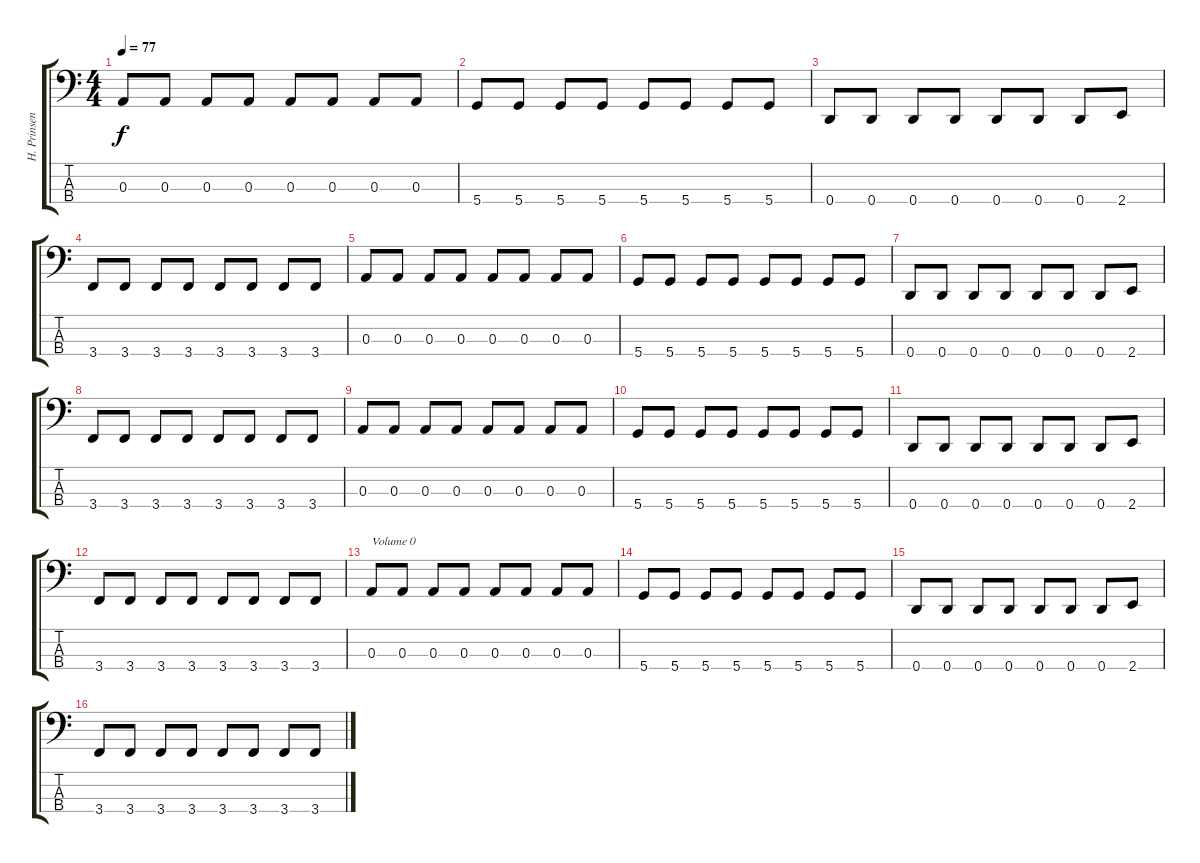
\track ("H. Prinsen Geerligs" "H. Prinsen") {instrument electricbassfinger}
\staff {score tabs}
\tuning (G2 D2 A1 D1) {hide}
\ts (4 4)
\tempo 77
\clef f4
\ks c
0.3.8{dy f volume 12} 0.3.8 0.3.8 0.3.8 0.3.8 0.3.8 0.3.8 0.3.8 |
5.4.8{volume 12} 5.4.8 5.4.8 5.4.8 5.4.8 5.4.8 5.4.8 5.4.8 |
0.4.8{volume 10} 0.4.8 0.4.8 0.4.8 0.4.8 0.4.8 0.4.8 2.4.8 |
3.4.8{volume 10} 3.4.8 3.4.8 3.4.8 3.4.8 3.4.8 3.4.8 3.4.8 |
0.3.8{volume 9} 0.3.8 0.3.8 0.3.8 0.3.8 0.3.8 0.3.8 0.3.8 |
5.4.8{volume 9} 5.4.8 5.4.8 5.4.8 5.4.8 5.4.8 5.4.8 5.4.8 |
0.4.8{volume 8} 0.4.8 0.4.8 0.4.8 0.4.8 0.4.8 0.4.8 2.4.8 |
3.4.8{volume 8} 3.4.8 3.4.8 3.4.8 3.4.8 3.4.8 3.4.8 3.4.8 |
0.3.8{volume 7} 0.3.8 0.3.8 0.3.8 0.3.8 0.3.8 0.3.8 0.3.8 |
5.4.8{volume 7} 5.4.8 5.4.8 5.4.8 5.4.8 5.4.8 5.4.8 5.4.8 |
0.4.8{volume 5} 0.4.8 0.4.8 0.4.8 0.4.8 0.4.8 0.4.8 2.4.8 |
3.4.8{volume 0} 3.4.8 3.4.8 3.4.8 3.4.8 3.4.8 3.4.8 3.4.8 |
0.3.8{txt "Volume 0" volume 0} 0.3.8 0.3.8 0.3.8 0.3.8 0.3.8 0.3.8 0.3.8 |
5.4.8{volume 0} 5.4.8 5.4.8 5.4.8 5.4.8 5.4.8 5.4.8 5.4.8 |
0.4.8{volume 0} 0.4.8 0.4.8 0.4.8 0.4.8 0.4.8 0.4.8 2.4.8 |
3.4.8{volume 0} 3.4.8 3.4.8 3.4.8 3.4.8 3.4.8 3.4.8 3.4.8
